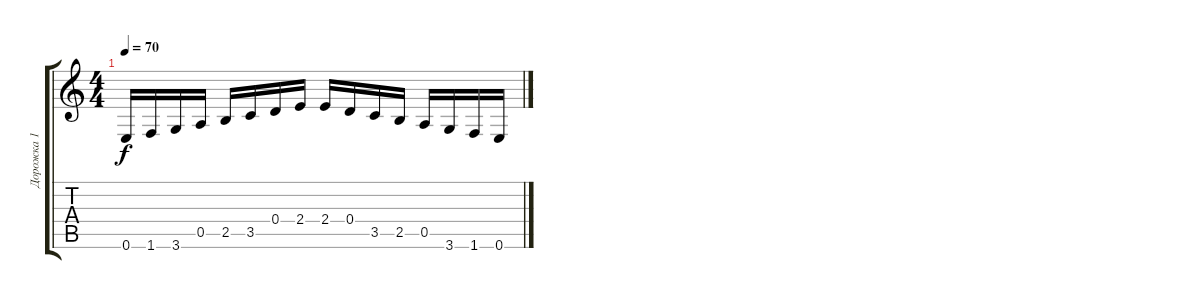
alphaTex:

\track ("Дорожка 1" "Дорожка 1") {instrument distortionguitar}
\staff {score tabs}
\tuning (E4 B3 G3 D3 A2 E2) {hide}
\ts (4 4)
\tempo 70
\clef g2
\ks c
0.6.16{dy f instrument distortionguitar} 1.6.16 3.6.16 0.5.16 2.5.16 3.5.16 0.4.16 2.4.16 2.4.16 0.4.16 3.5.16 2.5.16 0.5.16 3.6.16 1.6.16 0.6.16
